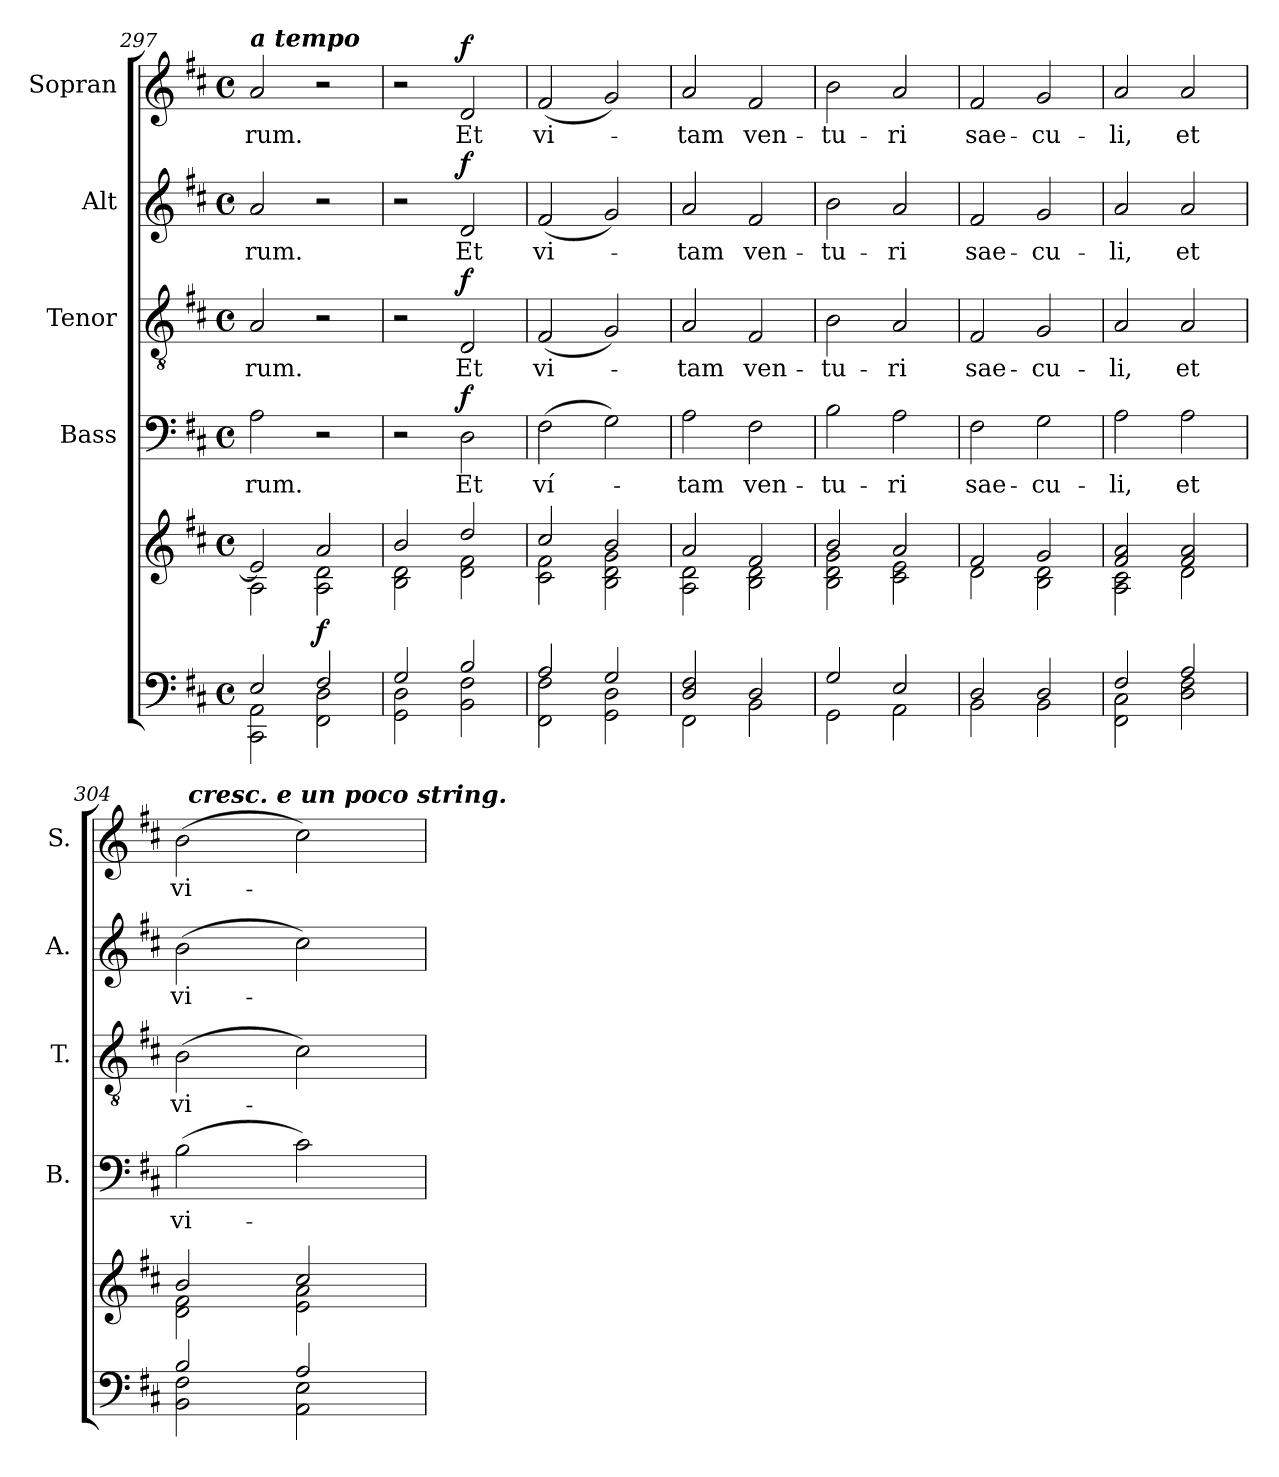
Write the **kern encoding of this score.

**kern	**kern	**dynam	**kern	**text	**dynam	**kern	**text	**dynam	**kern	**text	**dynam	**kern	**text	**dynam
*part5	*part5	*part5	*part4	*part4	*part4	*part3	*part3	*part3	*part2	*part2	*part2	*part1	*part1	*part1
*staff6	*staff5	*staff5/6	*staff4	*staff4	*staff4	*staff3	*staff3	*staff3	*staff2	*staff2	*staff2	*staff1	*staff1	*staff1
*	*	*	*I"Bass	*	*	*I"Tenor	*	*	*I"Alt	*	*	*I"Sopran	*	*
*	*	*	*I'B.	*	*	*I'T.	*	*	*I'A.	*	*	*I'S.	*	*
*clefF4	*clefG2	*	*clefF4	*	*	*clefGv2	*	*	*clefG2	*	*	*clefG2	*	*
*k[f#c#]	*k[f#c#]	*	*k[f#c#]	*	*	*k[f#c#]	*	*	*k[f#c#]	*	*	*k[f#c#]	*	*
*D:	*D:	*	*D:	*	*	*D:	*	*	*D:	*	*	*D:	*	*
*M4/4	*M4/4	*	*M4/4	*	*	*M4/4	*	*	*M4/4	*	*	*M4/4	*	*
*met(c)	*met(c)	*	*met(c)	*	*	*met(c)	*	*	*met(c)	*	*	*met(c)	*	*
=297	=297	=297	=297	=297	=297	=297	=297	=297	=297	=297	=297	=297	=297	=297
*^	*^	*	*	*	*	*	*	*	*	*	*	*	*	*
!	!	!	!	!	!	!	!	!	!	!	!	!	!	!LO:TX:a:Bi:t=a tempo	!	!
!	!	!	!	!	!	!LO:LY:b	!	!	!LO:LY:b	!	!	!LO:LY:b	!	!	!LO:LY:b	!
2E/	2CC#\ 2AA\	2e/]	2A\	.	2A\	-rum.	.	2A/	-rum.	.	2a/	-rum.	.	2a/	-rum.	.
!	!	!	!	!LO:DY:b	!	!	!	!	!	!	!	!	!	!	!	!
2F#/	2FF#\ 2D\	2a/	2A\ 2d\	f	2r	.	.	2r	.	.	2r	.	.	2r	.	.
=298	=298	=298	=298	=298	=298	=298	=298	=298	=298	=298	=298	=298	=298	=298	=298	=298
2G/	2GG\ 2D\	2b/	2B\ 2d\	.	2r	.	.	2r	.	.	2r	.	.	2r	.	.
!	!	!	!	!	!	!LO:LY:b	!LO:DY:a	!	!LO:LY:b	!LO:DY:a	!	!LO:LY:b	!LO:DY:a	!	!LO:LY:b	!LO:DY:a
2B/	2BB\ 2F#\	2dd/	2d\ 2f#\	.	2D\	Et	f	2D/	Et	f	2d/	Et	f	2d/	Et	f
=299	=299	=299	=299	=299	=299	=299	=299	=299	=299	=299	=299	=299	=299	=299	=299	=299
!	!	!	!	!	!	!LO:LY:b	!	!	!LO:LY:b	!	!	!LO:LY:b	!	!	!LO:LY:b	!
2A/	2FF#\ 2F#\	2cc#/	2c#\ 2f#\	.	(>2F#\	ví-	.	(<2F#/	vi-	.	(<2f#/	vi-	.	(<2f#/	vi-	.
2G/	2GG\ 2D\	2b/	2B\ 2d\ 2g\	.	2G\)	.	.	2G/)	.	.	2g/)	.	.	2g/)	.	.
=300	=300	=300	=300	=300	=300	=300	=300	=300	=300	=300	=300	=300	=300	=300	=300	=300
!	!	!	!	!	!	!LO:LY:b	!	!	!LO:LY:b	!	!	!LO:LY:b	!	!	!LO:LY:b	!
2D/ 2F#/	2FF#\	2a/	2A\ 2d\	.	2A\	-tam	.	2A/	-tam	.	2a/	-tam	.	2a/	-tam	.
!	!	!	!	!	!	!LO:LY:b	!	!	!LO:LY:b	!	!	!LO:LY:b	!	!	!LO:LY:b	!
2D/	2BB\	2f#/	2B\ 2d\	.	2F#\	ven-	.	2F#/	ven-	.	2f#/	ven-	.	2f#/	ven-	.
!!LO:PB:g=z
=301	=301	=301	=301	=301	=301	=301	=301	=301	=301	=301	=301	=301	=301	=301	=301	=301
!	!	!	!	!	!	!LO:LY:b	!	!	!LO:LY:b	!	!	!LO:LY:b	!	!	!LO:LY:b	!
2G/	2GG\	2b/	2B\ 2d\ 2g\	.	2B\	-tu-	.	2B\	-tu-	.	2b\	-tu-	.	2b\	-tu-	.
!	!	!	!	!	!	!LO:LY:b	!	!	!LO:LY:b	!	!	!LO:LY:b	!	!	!LO:LY:b	!
2E/	2AA\	2a/	2c#\ 2e\	.	2A\	-ri	.	2A/	-ri	.	2a/	-ri	.	2a/	-ri	.
=302	=302	=302	=302	=302	=302	=302	=302	=302	=302	=302	=302	=302	=302	=302	=302	=302
!	!	!	!	!	!	!LO:LY:b	!	!	!LO:LY:b	!	!	!LO:LY:b	!	!	!LO:LY:b	!
2D/	2BB\	2f#/	2d\	.	2F#\	sae-	.	2F#/	sae-	.	2f#/	sae-	.	2f#/	sae-	.
!	!	!	!	!	!	!LO:LY:b	!	!	!LO:LY:b	!	!	!LO:LY:b	!	!	!LO:LY:b	!
2D/	2BB\	2g/	2B\ 2d\	.	2G\	-cu-	.	2G/	-cu-	.	2g/	-cu-	.	2g/	-cu-	.
=303	=303	=303	=303	=303	=303	=303	=303	=303	=303	=303	=303	=303	=303	=303	=303	=303
!	!	!	!	!	!	!LO:LY:b	!	!	!LO:LY:b	!	!	!LO:LY:b	!	!	!LO:LY:b	!
2F#/	2FF#\ 2C#\	2f#/ 2a/	2A\ 2c#\	.	2A\	-li,	.	2A/	-li,	.	2a/	-li,	.	2a/	-li,	.
!	!	!	!	!	!	!LO:LY:b	!	!	!LO:LY:b	!	!	!LO:LY:b	!	!	!LO:LY:b	!
2A/	2D\ 2F#\	2f#/ 2a/	2d\	.	2A\	et	.	2A/	et	.	2a/	et	.	2a/	et	.
=304	=304	=304	=304	=304	=304	=304	=304	=304	=304	=304	=304	=304	=304	=304	=304	=304
!	!	!	!	!	!	!LO:LY:b	!	!	!LO:LY:b	!	!	!LO:LY:b	!	!	!LO:LY:b	!
*	*	*	*	*	*	*	*	*	*	*	*	*	*	*^	*	*
2B/	2BB\ 2F#\	2b/	2d\ 2f#\	.	(>2B\	vi-	.	(>2B\	vi-	.	(>2b\	vi-	.	(>2b\	32ryy	vi-	.
!	!	!	!	!	!	!	!	!	!	!	!	!	!	!	!LO:TX:a:Bi:t=cresc. e un poco string.	!	!
.	.	.	.	.	.	.	.	.	.	.	.	.	.	.	2ryy	.	.
2A/	2AA\ 2E\	2cc#/	2e\ 2a\	.	2c#\)	.	.	2c#\)	.	.	2cc#\)	.	.	2cc#\)	.	.	.
.	.	.	.	.	.	.	.	.	.	.	.	.	.	.	4...ryy	.	.
*v	*v	*	*	*	*	*	*	*	*	*	*	*	*	*v	*v	*	*
*	*v	*v	*	*	*	*	*	*	*	*	*	*	*	*	*
=	=	=	=	=	=	=	=	=	=	=	=	=	=	=
*-	*-	*-	*-	*-	*-	*-	*-	*-	*-	*-	*-	*-	*-	*-
